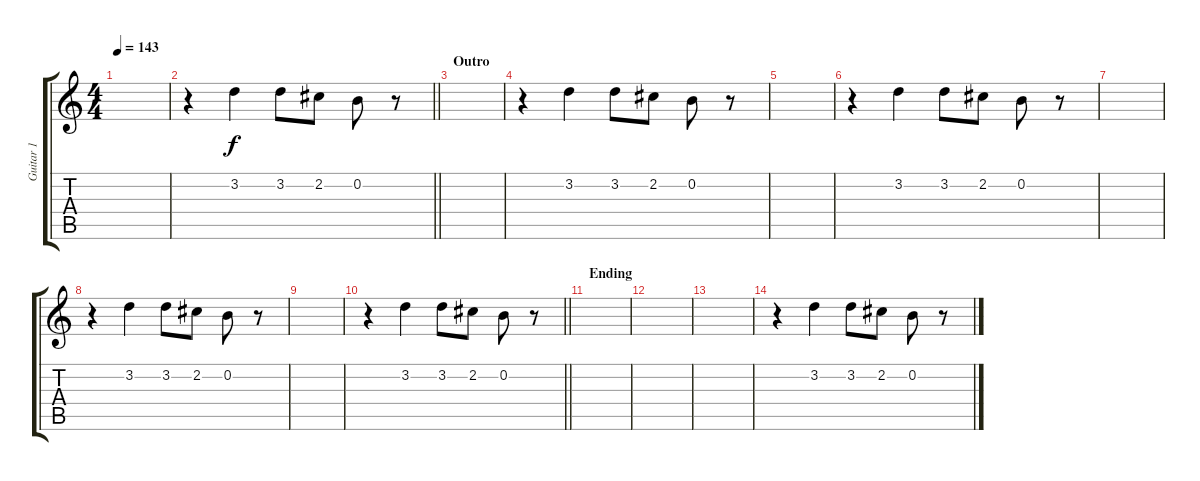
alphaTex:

\track ("Guitar 1" "Guitar 1") {instrument overdrivenguitar}
\staff {score tabs}
\tuning (E4 B3 G3 D3 A2 E2) {hide}
\ts (4 4)
\tempo 143
\clef g2
\ks c
|
\barLineRight lightlight
r.4 3.2.4 3.2.8 2.2.8 0.2.8 r.8 |
\section ("" "Outro")
|
r.4 3.2.4 3.2.8 2.2.8 0.2.8 r.8 |
|
r.4 3.2.4 3.2.8 2.2.8 0.2.8 r.8 |
|
r.4 3.2.4 3.2.8 2.2.8 0.2.8 r.8 |
|
\barLineRight lightlight
r.4 3.2.4 3.2.8 2.2.8 0.2.8 r.8 |
\section ("" "Ending")
|
|
|
r.4 3.2.4 3.2.8 2.2.8 0.2.8 r.8
